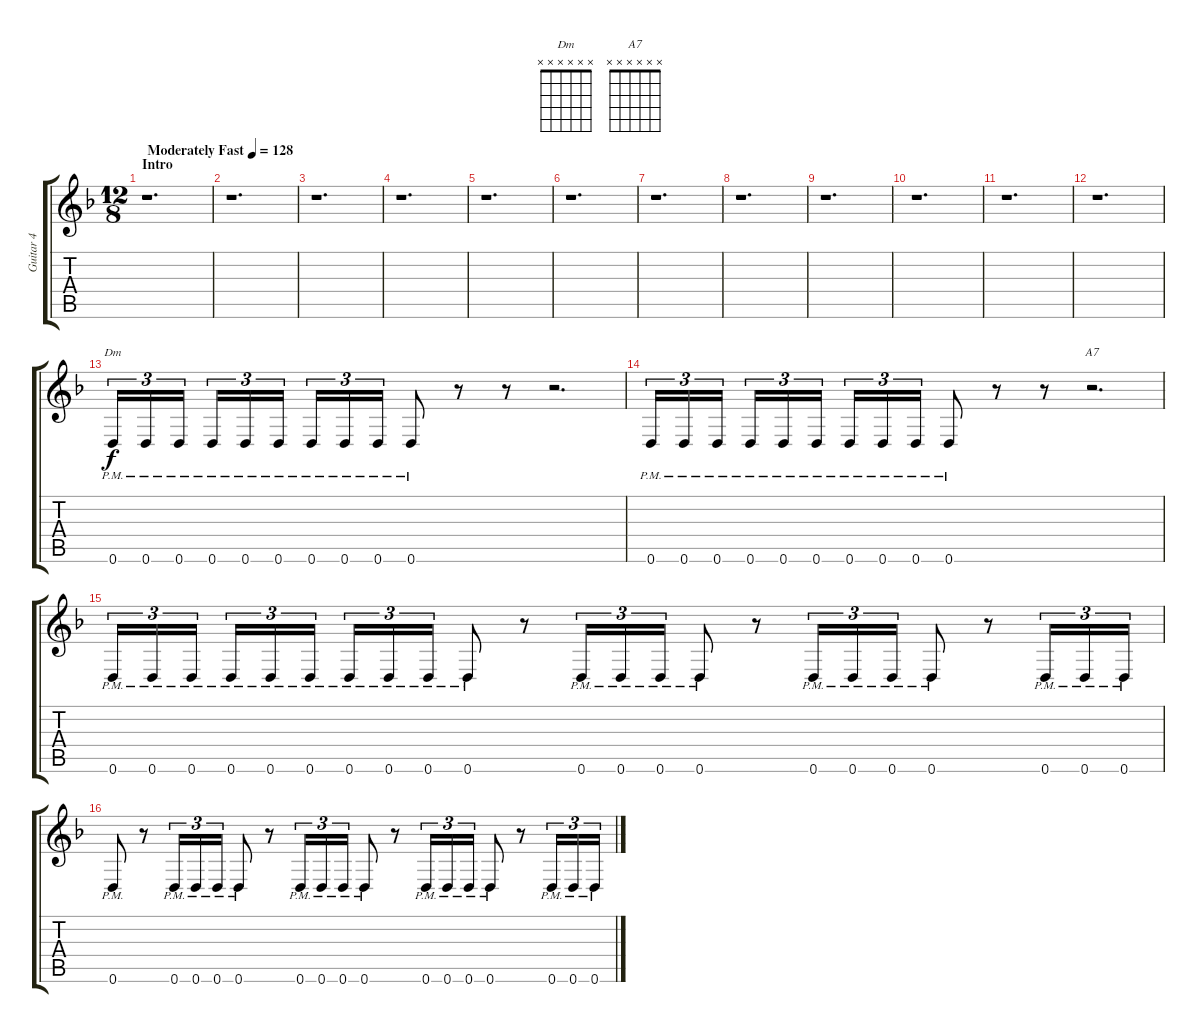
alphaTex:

\track ("Guitar 4" "Guitar 4") {instrument distortionguitar}
\staff {score tabs}
\tuning (E4 B3 G3 D3 A2 D2) {hide}
\chord ("Dm" x x x x x x)
\chord ("A7" x x x x x x)
\ts (12 8)
\section ("" "Intro")
\tempo (128 "Moderately Fast")
\clef g2
\ks dminor
r.1{d dy f instrument distortionguitar} |
r.1{d} |
r.1{d} |
r.1{d} |
r.1{d} |
r.1{d} |
r.1{d} |
r.1{d} |
r.1{d} |
r.1{d} |
r.1{d} |
r.1{d} |
0.6{pm}.16{tu (3 2) ch "Dm"} 0.6{pm}.16{tu (3 2)} 0.6{pm}.16{tu (3 2) beam splitsecondary} 0.6{pm}.16{tu (3 2)} 0.6{pm}.16{tu (3 2)} 0.6{pm}.16{tu (3 2) beam splitsecondary} 0.6{pm}.16{tu (3 2)} 0.6{pm}.16{tu (3 2)} 0.6{pm}.16{tu (3 2)} 0.6{pm}.8 r.8 r.8 r.2{d} |
0.6{pm}.16{tu (3 2)} 0.6{pm}.16{tu (3 2)} 0.6{pm}.16{tu (3 2) beam splitsecondary} 0.6{pm}.16{tu (3 2)} 0.6{pm}.16{tu (3 2)} 0.6{pm}.16{tu (3 2) beam splitsecondary} 0.6{pm}.16{tu (3 2)} 0.6{pm}.16{tu (3 2)} 0.6{pm}.16{tu (3 2)} 0.6{pm}.8 r.8 r.8 r.2{d ch "A7"} |
0.6{pm}.16{tu (3 2)} 0.6{pm}.16{tu (3 2)} 0.6{pm}.16{tu (3 2) beam splitsecondary} 0.6{pm}.16{tu (3 2)} 0.6{pm}.16{tu (3 2)} 0.6{pm}.16{tu (3 2) beam splitsecondary} 0.6{pm}.16{tu (3 2)} 0.6{pm}.16{tu (3 2)} 0.6{pm}.16{tu (3 2)} 0.6{pm}.8 r.8 0.6{pm}.16{tu (3 2)} 0.6{pm}.16{tu (3 2)} 0.6{pm}.16{tu (3 2)} 0.6{pm}.8 r.8 0.6{pm}.16{tu (3 2)} 0.6{pm}.16{tu (3 2)} 0.6{pm}.16{tu (3 2)} 0.6{pm}.8 r.8 0.6{pm}.16{tu (3 2)} 0.6{pm}.16{tu (3 2)} 0.6{pm}.16{tu (3 2)} |
0.6{pm}.8 r.8 0.6{pm}.16{tu (3 2)} 0.6{pm}.16{tu (3 2)} 0.6{pm}.16{tu (3 2)} 0.6{pm}.8 r.8 0.6{pm}.16{tu (3 2)} 0.6{pm}.16{tu (3 2)} 0.6{pm}.16{tu (3 2)} 0.6{pm}.8 r.8 0.6{pm}.16{tu (3 2)} 0.6{pm}.16{tu (3 2)} 0.6{pm}.16{tu (3 2)} 0.6{pm}.8 r.8 0.6{pm}.16{tu (3 2)} 0.6{pm}.16{tu (3 2)} 0.6{pm}.16{tu (3 2)}
